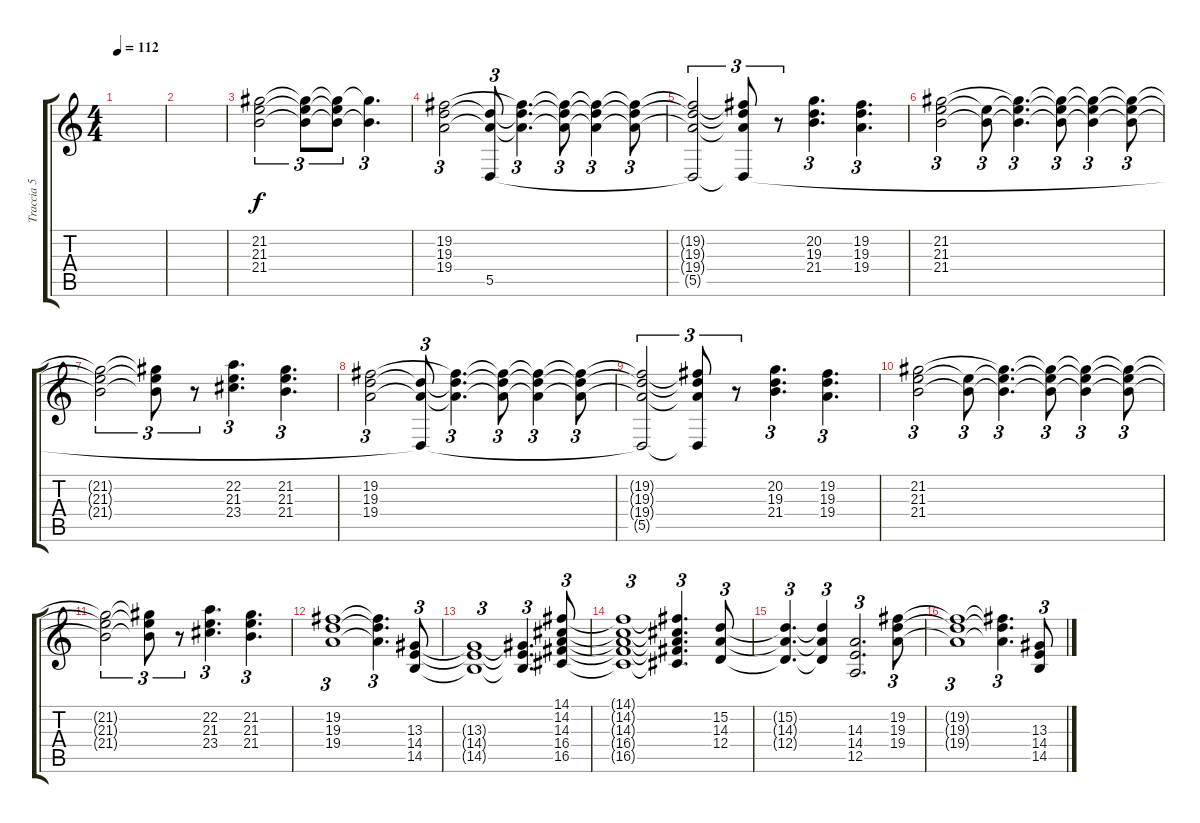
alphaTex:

\track ("Traccia 5" "Traccia 5") {instrument pad7halo}
\staff {score tabs}
\tuning (E4 B3 G3 D3 A2 E2) {hide}
\ts (4 4)
\tempo 112
\clef g2
\ks c
|
|
(21.2 21.3 21.4).2{tu (3 2)} (21.2{t} 21.3{t} 21.4{t}).8{tu (3 2)} (21.2{t} 21.3{t} 21.4{t}).8{tu (3 2)} (21.2{t} 21.4{t}).4{d tu (3 2)} |
(19.2 19.3 19.4).2{tu (3 2)} (19.3{t} 19.4{t} 5.5).8{tu (3 2)} (19.2{t} 19.3{t} 19.4{t}).4{d tu (3 2)} (19.2{t} 19.3{t} 19.4{t}).8{tu (3 2)} (19.2{t} 19.3{t} 19.4{t}).4{tu (3 2)} (19.2{t} 19.3{t} 19.4{t}).8{tu (3 2)} |
(19.2{t} 19.3{t} 19.4{t} 5.5{t}).2{tu (3 2)} (19.2{t} 19.3{t} 19.4{t} 5.5{t}).8{tu (3 2)} r.8{tu (3 2)} (20.2 19.3 21.4).4{d tu (3 2)} (19.2 19.3 19.4).4{d tu (3 2)} |
(21.2 21.3 21.4).2{tu (3 2)} (21.3{t} 21.4{t}).8{tu (3 2)} (21.2{t} 21.3{t} 21.4{t}).4{d tu (3 2)} (21.2{t} 21.3{t} 21.4{t}).8{tu (3 2)} (21.2{t} 21.3{t} 21.4{t}).4{tu (3 2)} (21.2{t} 21.3{t} 21.4{t}).8{tu (3 2)} |
(21.2{t} 21.3{t} 21.4{t}).2{tu (3 2)} (21.2{t} 21.3{t} 21.4{t}).8{tu (3 2)} r.8{tu (3 2)} (22.2 21.3 23.4).4{d tu (3 2)} (21.2 21.3 21.4).4{d tu (3 2)} |
(19.2 19.3 19.4).2{tu (3 2)} (19.3{t} 19.4{t} 5.5{t}).8{tu (3 2)} (19.2{t} 19.3{t} 19.4{t}).4{d tu (3 2)} (19.2{t} 19.3{t} 19.4{t}).8{tu (3 2)} (19.2{t} 19.3{t} 19.4{t}).4{tu (3 2)} (19.2{t} 19.3{t} 19.4{t}).8{tu (3 2)} |
(19.2{t} 19.3{t} 19.4{t} 5.5{t}).2{tu (3 2)} (19.2{t} 19.3{t} 19.4{t} 5.5{t}).8{tu (3 2)} r.8{tu (3 2)} (20.2 19.3 21.4).4{d tu (3 2)} (19.2 19.3 19.4).4{d tu (3 2)} |
(21.2 21.3 21.4).2{tu (3 2)} (21.3{t} 21.4{t}).8{tu (3 2)} (21.2{t} 21.3{t} 21.4{t}).4{d tu (3 2)} (21.2{t} 21.3{t} 21.4{t}).8{tu (3 2)} (21.2{t} 21.3{t} 21.4{t}).4{tu (3 2)} (21.2{t} 21.3{t} 21.4{t}).8{tu (3 2)} |
(21.2{t} 21.3{t} 21.4{t}).2{tu (3 2)} (21.2{t} 21.3{t} 21.4{t}).8{tu (3 2)} r.8{tu (3 2)} (22.2 21.3 23.4).4{d tu (3 2)} (21.2 21.3 21.4).4{d tu (3 2)} |
(19.2 19.3 19.4).1{tu (3 2)} (19.2{t} 19.3{t} 19.4{t}).4{d tu (3 2)} (13.3 14.4 14.5).8{tu (3 2)} |
(13.3{t} 14.4{t} 14.5{t}).1{tu (3 2)} (13.3{t} 14.4{t} 14.5{t}).4{d tu (3 2)} (14.1 14.2 14.3 16.4 16.5).8{tu (3 2)} |
(14.1{t} 14.2{t} 14.3{t} 16.4{t} 16.5{t}).1{tu (3 2)} (14.1{t} 14.2{t} 14.3{t} 16.4{t} 16.5{t}).4{d tu (3 2)} (15.2 14.3 12.4).8{tu (3 2)} |
(15.2{t} 14.3{t} 12.4{t}).4{d tu (3 2)} (15.2{t} 14.3{t} 12.4{t}).4{tu (3 2)} (14.3 14.4 12.5).2{d tu (3 2)} (19.2 19.3 19.4).8{tu (3 2)} |
(19.2{t} 19.3{t} 19.4{t}).1{tu (3 2)} (19.2{t} 19.3{t} 19.4{t}).4{d tu (3 2)} (13.3 14.4 14.5).8{tu (3 2)}
